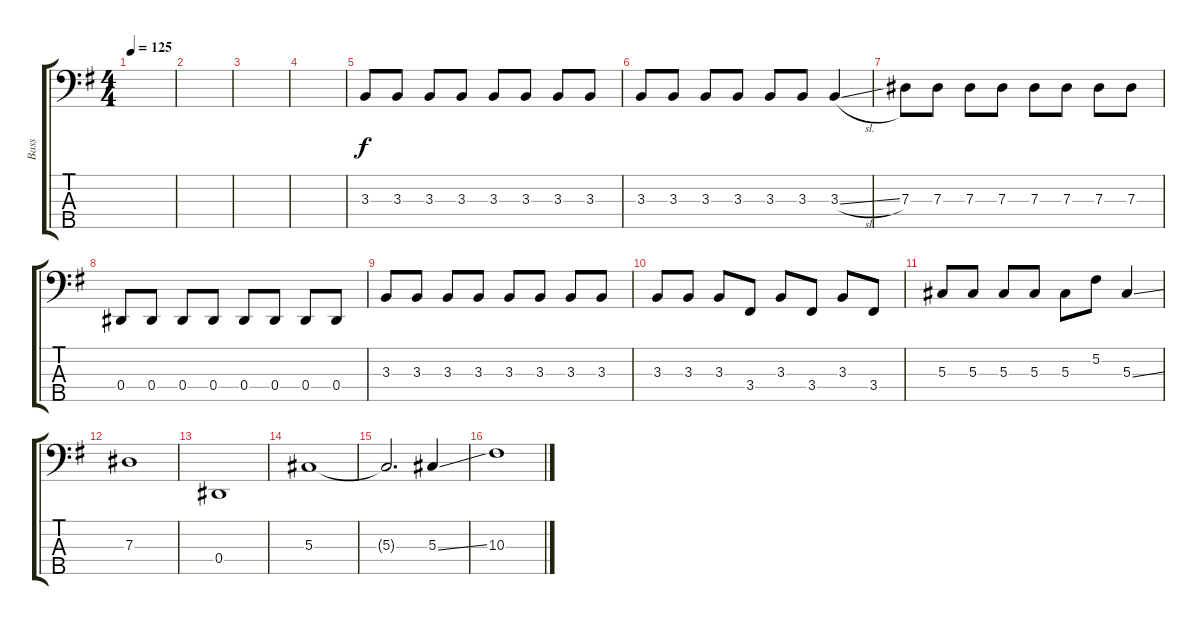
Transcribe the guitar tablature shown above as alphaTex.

\track ("Bass" "Bass") {instrument electricbassfinger}
\staff {score tabs}
\tuning (Gb2 Db2 Ab1 Eb1 Bb0) {hide}
\ts (4 4)
\tempo 125
\clef f4
\ks eminor
|
|
|
|
3.3.8 3.3.8 3.3.8 3.3.8 3.3.8 3.3.8 3.3.8 3.3.8 |
3.3.8 3.3.8 3.3.8 3.3.8 3.3.8 3.3.8 3.3{sl}.4 |
7.3.8 7.3.8 7.3.8 7.3.8 7.3.8 7.3.8 7.3.8 7.3.8 |
0.4.8 0.4.8 0.4.8 0.4.8 0.4.8 0.4.8 0.4.8 0.4.8 |
3.3.8 3.3.8 3.3.8 3.3.8 3.3.8 3.3.8 3.3.8 3.3.8 |
3.3.8 3.3.8 3.3.8 3.4.8 3.3.8 3.4.8 3.3.8 3.4.8 |
5.3.8 5.3.8 5.3.8 5.3.8 5.3.8 5.2.8 5.3{ss}.4 |
7.3.1 |
0.4.1{dy f} |
5.3.1 |
5.3{t}.2{d} 5.3{ss}.4 |
10.3.1
